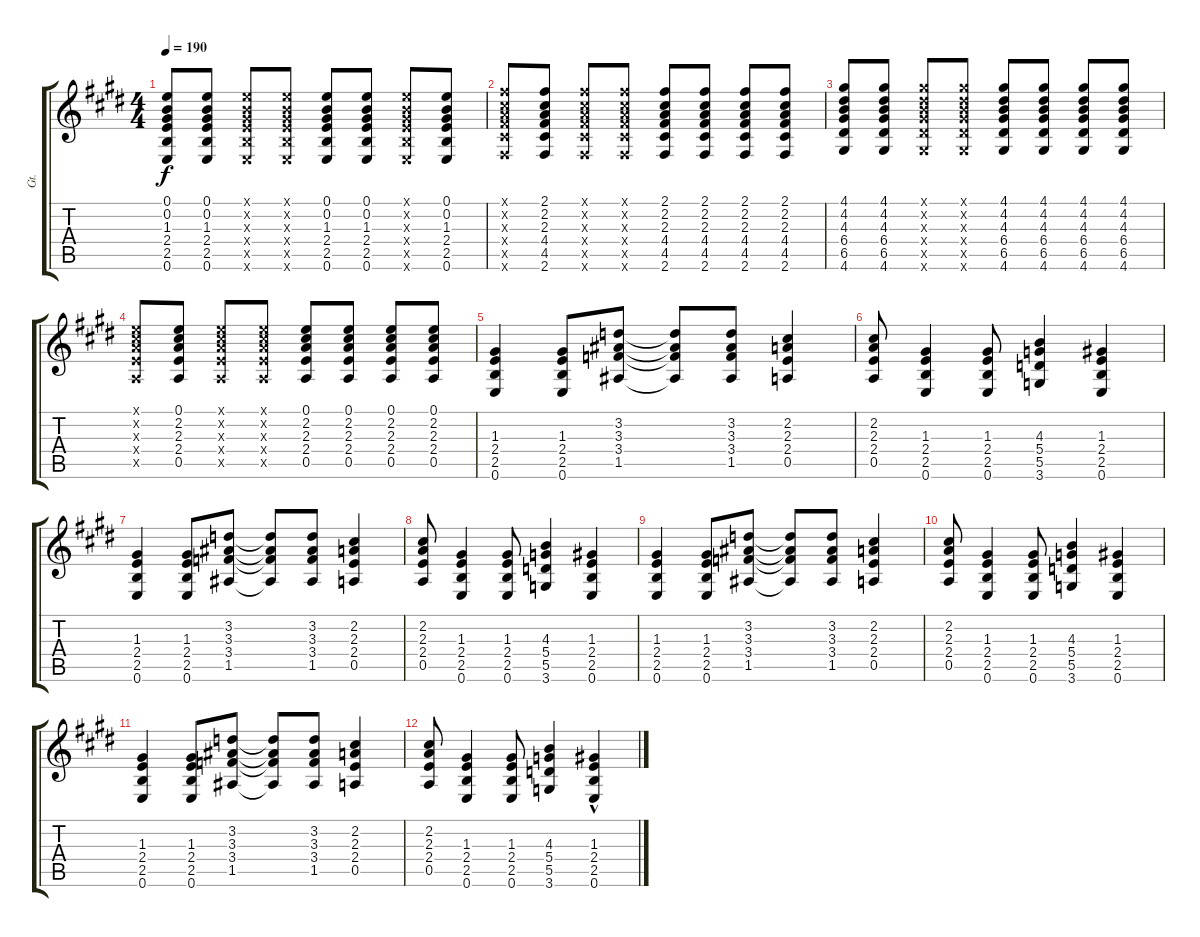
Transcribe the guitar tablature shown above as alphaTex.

\track ("Gt." "Gt.") {instrument overdrivenguitar}
\staff {score tabs}
\tuning (E4 B3 G3 D3 A2 E2) {hide}
\ts (4 4)
\tempo 190
\clef g2
\ks e
(0.1 0.2 1.3 2.4 2.5 0.6).8{dy f} (0.1 0.2 1.3 2.4 2.5 0.6).8 (0.1{x} 0.2{x} 1.3{x} 2.4{x} 2.5{x} 0.6{x}).8 (0.1{x} 0.2{x} 1.3{x} 2.4{x} 2.5{x} 0.6{x}).8 (0.1 0.2 1.3 2.4 2.5 0.6).8 (0.1 0.2 1.3 2.4 2.5 0.6).8 (0.1{x} 0.2{x} 1.3{x} 2.4{x} 2.5{x} 0.6{x}).8 (0.1 0.2 1.3 2.4 2.5 0.6).8 |
(2.1{x} 2.2{x} 2.3{x} 4.4{x} 4.5{x} 2.6{x}).8 (2.1 2.2 2.3 4.4 4.5 2.6).8 (2.1{x} 2.2{x} 2.3{x} 4.4{x} 4.5{x} 2.6{x}).8 (2.1{x} 2.2{x} 2.3{x} 4.4{x} 4.5{x} 2.6{x}).8 (2.1 2.2 2.3 4.4 4.5 2.6).8 (2.1 2.2 2.3 4.4 4.5 2.6).8 (2.1 2.2 2.3 4.4 4.5 2.6).8 (2.1 2.2 2.3 4.4 4.5 2.6).8 |
(4.1 4.2 4.3 6.4 6.5 4.6).8 (4.1 4.2 4.3 6.4 6.5 4.6).8 (4.1{x} 4.2{x} 4.3{x} 6.4{x} 6.5{x} 4.6{x}).8 (4.1{x} 4.2{x} 4.3{x} 6.4{x} 6.5{x} 4.6{x}).8 (4.1 4.2 4.3 6.4 6.5 4.6).8 (4.1 4.2 4.3 6.4 6.5 4.6).8 (4.1 4.2 4.3 6.4 6.5 4.6).8 (4.1 4.2 4.3 6.4 6.5 4.6).8 |
(0.1{x} 2.2{x} 2.3{x} 2.4{x} 0.5{x}).8 (0.1 2.2 2.3 2.4 0.5).8 (0.1{x} 2.2{x} 2.3{x} 2.4{x} 0.5{x}).8 (0.1{x} 2.2{x} 2.3{x} 2.4{x} 0.5{x}).8 (0.1 2.2 2.3 2.4 0.5).8 (0.1 2.2 2.3 2.4 0.5).8 (0.1 2.2 2.3 2.4 0.5).8 (0.1 2.2 2.3 2.4 0.5).8 |
(1.3 2.4 2.5 0.6).4 (1.3 2.4 2.5 0.6).8 (3.2 3.3 3.4 1.5).8 (3.2{t} 3.3{t} 3.4{t} 1.5{t}).8 (3.2 3.3 3.4 1.5).8 (2.2 2.3 2.4 0.5).4 |
(2.2 2.3 2.4 0.5).8 (1.3 2.4 2.5 0.6).4 (1.3 2.4 2.5 0.6).8 (4.3 5.4 5.5 3.6).4 (1.3 2.4 2.5 0.6).4 |
(1.3 2.4 2.5 0.6).4 (1.3 2.4 2.5 0.6).8 (3.2 3.3 3.4 1.5).8 (3.2{t} 3.3{t} 3.4{t} 1.5{t}).8 (3.2 3.3 3.4 1.5).8 (2.2 2.3 2.4 0.5).4 |
(2.2 2.3 2.4 0.5).8 (1.3 2.4 2.5 0.6).4 (1.3 2.4 2.5 0.6).8 (4.3 5.4 5.5 3.6).4 (1.3 2.4 2.5 0.6).4 |
(1.3 2.4 2.5 0.6).4 (1.3 2.4 2.5 0.6).8 (3.2 3.3 3.4 1.5).8 (3.2{t} 3.3{t} 3.4{t} 1.5{t}).8 (3.2 3.3 3.4 1.5).8 (2.2 2.3 2.4 0.5).4 |
(2.2 2.3 2.4 0.5).8 (1.3 2.4 2.5 0.6).4 (1.3 2.4 2.5 0.6).8 (4.3 5.4 5.5 3.6).4 (1.3 2.4 2.5 0.6).4 |
(1.3 2.4 2.5 0.6).4 (1.3 2.4 2.5 0.6).8 (3.2 3.3 3.4 1.5).8 (3.2{t} 3.3{t} 3.4{t} 1.5{t}).8 (3.2 3.3 3.4 1.5).8 (2.2 2.3 2.4 0.5).4 |
(2.2 2.3 2.4 0.5).8 (1.3 2.4 2.5 0.6).4 (1.3 2.4 2.5 0.6).8 (4.3 5.4 5.5 3.6).4 (1.3{hac} 2.4{hac} 2.5{hac} 0.6{hac}).4
